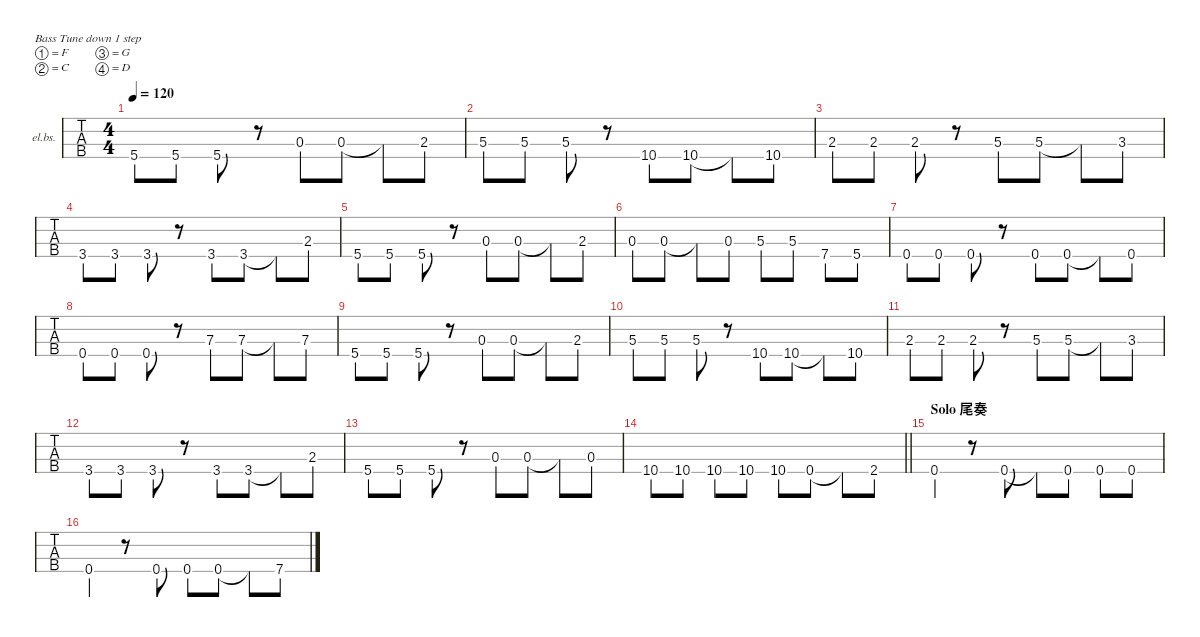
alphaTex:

\defaultSystemsLayout 4
\hideDynamics
\bracketExtendMode nobrackets
\firstSystemTrackNameOrientation horizontal
\track ("Electric Bass" "el.bs.") {instrument electricbassfinger}
\staff {tabs}
\tuning (F2 C2 G1 D1)
\ts (4 4)
\tempo 120
\clef f4
\ks dminor
5.4{acc forcenatural}.8{dy ff} 5.4{acc forcenatural}.8 5.4{acc forcenatural}.8 r.8 0.3{acc forcenatural}.8 0.3{acc forcenatural}.8 0.3{t acc forcenatural}.8 2.3{acc forcenatural}.8 |
5.3{acc forcenatural}.8 5.3{acc forcenatural}.8 5.3{acc forcenatural}.8 r.8 10.4{acc forcenatural}.8 10.4{acc forcenatural}.8 10.4{t acc forcenatural}.8 10.4{acc forcenatural}.8 |
2.3{acc forcenatural}.8 2.3{acc forcenatural}.8 2.3{acc forcenatural}.8 r.8 5.3{acc forcenatural}.8 5.3{acc forcenatural}.8 5.3{t acc forcenatural}.8 3.3{acc b}.8 |
3.4{acc forcenatural}.8 3.4{acc forcenatural}.8 3.4{acc forcenatural}.8 r.8 3.4{acc forcenatural}.8 3.4{acc forcenatural}.8 3.4{t acc forcenatural}.8 2.3{acc forcenatural}.8 |
5.4{acc forcenatural}.8 5.4{acc forcenatural}.8 5.4{acc forcenatural}.8 r.8 0.3{acc forcenatural}.8 0.3{acc forcenatural}.8 0.3{t acc forcenatural}.8 2.3{acc forcenatural}.8 |
0.3{acc forcenatural}.8 0.3{acc forcenatural}.8 0.3{t acc forcenatural}.8 0.3{acc forcenatural}.8 5.3{acc forcenatural}.8 5.3{acc forcenatural}.8 7.4{acc forcenatural}.8 5.4{acc forcenatural}.8 |
0.4{acc forcenatural}.8 0.4{acc forcenatural}.8 0.4{acc forcenatural}.8 r.8 0.4{acc forcenatural}.8 0.4{acc forcenatural}.8 0.4{t acc forcenatural}.8 0.4{acc forcenatural}.8 |
0.4{acc forcenatural}.8 0.4{acc forcenatural}.8 0.4{acc forcenatural}.8 r.8 7.3{acc forcenatural}.8 7.3{acc forcenatural}.8 7.3{t acc forcenatural}.8 7.3{acc forcenatural}.8 |
5.4{acc forcenatural}.8 5.4{acc forcenatural}.8 5.4{acc forcenatural}.8 r.8 0.3{acc forcenatural}.8 0.3{acc forcenatural}.8 0.3{t acc forcenatural}.8 2.3{acc forcenatural}.8 |
5.3{acc forcenatural}.8 5.3{acc forcenatural}.8 5.3{acc forcenatural}.8 r.8 10.4{acc forcenatural}.8 10.4{acc forcenatural}.8 10.4{t acc forcenatural}.8 10.4{acc forcenatural}.8 |
2.3{acc forcenatural}.8 2.3{acc forcenatural}.8 2.3{acc forcenatural}.8 r.8 5.3{acc forcenatural}.8 5.3{acc forcenatural}.8 5.3{t acc forcenatural}.8 3.3{acc b}.8 |
3.4{acc forcenatural}.8 3.4{acc forcenatural}.8 3.4{acc forcenatural}.8 r.8 3.4{acc forcenatural}.8 3.4{acc forcenatural}.8 3.4{t acc forcenatural}.8 2.3{acc forcenatural}.8 |
5.4{acc forcenatural}.8 5.4{acc forcenatural}.8 5.4{acc forcenatural}.8 r.8 0.3{acc forcenatural}.8 0.3{acc forcenatural}.8 0.3{t acc forcenatural}.8 0.3{acc forcenatural}.8 |
\barLineRight lightlight
10.4{acc forcenatural}.8 10.4{acc forcenatural}.8 10.4{acc forcenatural}.8 10.4{acc forcenatural}.8 10.4{acc forcenatural}.8 0.4{acc forcenatural}.8 0.4{t acc forcenatural}.8 2.4{acc forcenatural}.8 |
\section ("" "Solo 尾奏")
0.4{acc forcenatural}.4 r.8 0.4{acc forcenatural}.8 0.4{t acc forcenatural}.8 0.4{acc forcenatural}.8 0.4{acc forcenatural}.8 0.4{acc forcenatural}.8 |
0.4{acc forcenatural}.4 r.8 0.4{acc forcenatural}.8 0.4{acc forcenatural}.8 0.4{acc forcenatural}.8 0.4{t acc forcenatural}.8 7.4{acc forcenatural}.8
